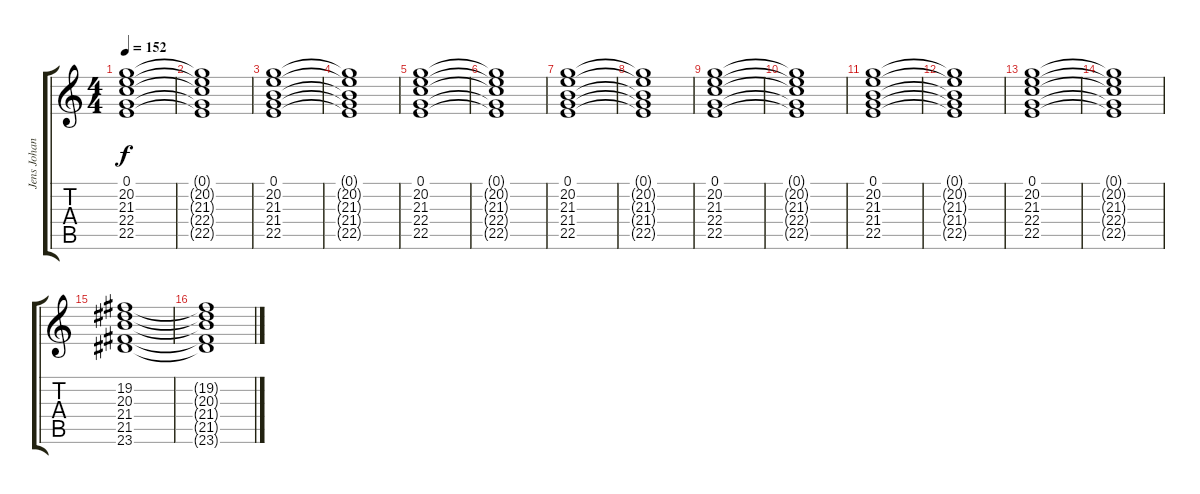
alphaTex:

\track ("Jens Johansson (Keyboards)" "Jens Johan") {instrument synthstrings1}
\staff {score tabs}
\tuning (E4 B3 G3 D3 A2 E2) {hide}
\ts (4 4)
\tempo 152
\clef g2
\ks c
(0.1 20.2 21.3 22.4 22.5).1{dy f} |
(0.1{t} 20.2{t} 21.3{t} 22.4{t} 22.5{t}).1 |
(0.1 20.2 21.3 21.4 22.5).1 |
(0.1{t} 20.2{t} 21.3{t} 21.4{t} 22.5{t}).1 |
(0.1 20.2 21.3 22.4 22.5).1 |
(0.1{t} 20.2{t} 21.3{t} 22.4{t} 22.5{t}).1 |
(0.1 20.2 21.3 21.4 22.5).1 |
(0.1{t} 20.2{t} 21.3{t} 21.4{t} 22.5{t}).1 |
(0.1 20.2 21.3 22.4 22.5).1 |
(0.1{t} 20.2{t} 21.3{t} 22.4{t} 22.5{t}).1 |
(0.1 20.2 21.3 21.4 22.5).1 |
(0.1{t} 20.2{t} 21.3{t} 21.4{t} 22.5{t}).1 |
(0.1 20.2 21.3 22.4 22.5).1 |
(0.1{t} 20.2{t} 21.3{t} 22.4{t} 22.5{t}).1 |
(19.2 20.3 21.4 21.5 23.6).1 |
(19.2{t} 20.3{t} 21.4{t} 21.5{t} 23.6{t}).1
